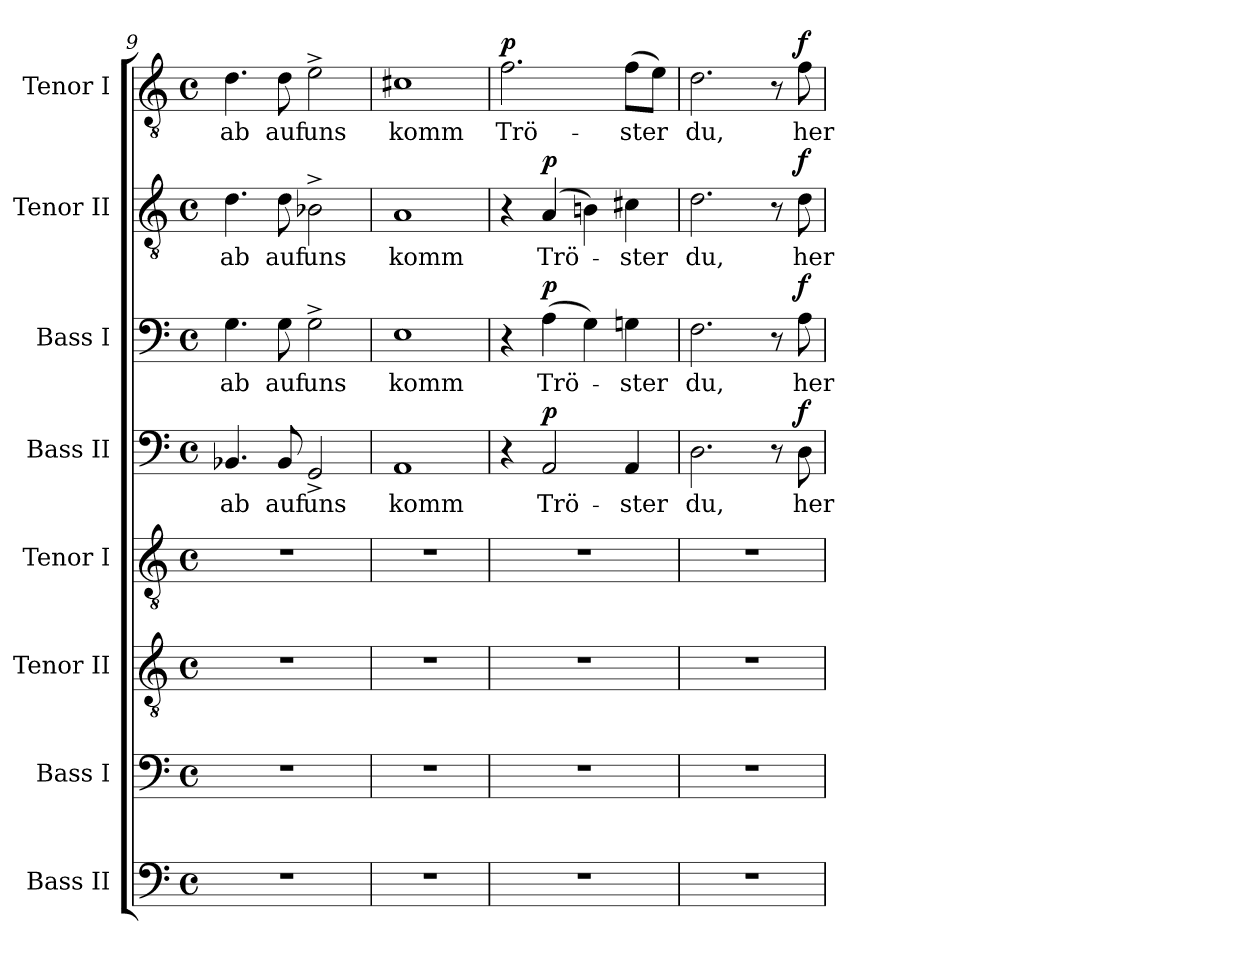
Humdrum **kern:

**kern	**kern	**kern	**kern	**kern	**text	**dynam	**kern	**text	**dynam	**kern	**text	**dynam	**kern	**text	**dynam
*part8	*part7	*part6	*part5	*part4	*part4	*part4	*part3	*part3	*part3	*part2	*part2	*part2	*part1	*part1	*part1
*staff8	*staff7	*staff6	*staff5	*staff4	*staff4	*staff4	*staff3	*staff3	*staff3	*staff2	*staff2	*staff2	*staff1	*staff1	*staff1
*I"Bass II	*I"Bass I	*I"Tenor II	*I"Tenor I	*I"Bass II	*	*	*I"Bass I	*	*	*I"Tenor II	*	*	*I"Tenor I	*	*
*I'B.	*I'B.	*I'T.	*I'T.	*I'B.	*	*	*I'B.	*	*	*I'T.	*	*	*I'T.	*	*
!!LO:LB:g=z
*clefF4	*clefF4	*clefGv2	*clefGv2	*clefF4	*	*	*clefF4	*	*	*clefGv2	*	*	*clefGv2	*	*
*	*	*ITrd7c12	*ITrd7c12	*	*	*	*	*	*	*ITrd7c12	*	*	*ITrd7c12	*	*
*k[]	*k[]	*k[]	*k[]	*k[]	*	*	*k[]	*	*	*k[]	*	*	*k[]	*	*
*C:	*C:	*C:	*C:	*C:	*	*	*C:	*	*	*C:	*	*	*C:	*	*
*M4/4	*M4/4	*M4/4	*M4/4	*M4/4	*	*	*M4/4	*	*	*M4/4	*	*	*M4/4	*	*
*met(c)	*met(c)	*met(c)	*met(c)	*met(c)	*	*	*met(c)	*	*	*met(c)	*	*	*met(c)	*	*
=9	=9	=9	=9	=9	=9	=9	=9	=9	=9	=9	=9	=9	=9	=9	=9
!	!	!	!	!	!LO:LY:b:color=#000000	!	!	!	!	!	!	!	!	!	!
!	!	!	!	!	!	!	!	!LO:LY:b:color=#000000	!	!	!	!	!	!	!
!	!	!	!	!	!	!	!	!	!	!	!LO:LY:b:color=#000000	!	!	!	!
!	!	!	!	!	!	!	!	!	!	!	!	!	!	!LO:LY:b:color=#000000	!
1r	1r	1r	1r	4.BB-Xi/	-ab	.	4.Gi\	-ab	.	4.Di\	-ab	.	4.Di\	-ab	.
!	!	!	!	!	!LO:LY:b:color=#000000	!	!	!	!	!	!	!	!	!	!
!	!	!	!	!	!	!	!	!LO:LY:b:color=#000000	!	!	!	!	!	!	!
!	!	!	!	!	!	!	!	!	!	!	!LO:LY:b:color=#000000	!	!	!	!
!	!	!	!	!	!	!	!	!	!	!	!	!	!	!LO:LY:b:color=#000000	!
.	.	.	.	8BB-i/	auf	.	8Gi\	auf	.	8Di\	auf	.	8Di\	auf	.
!	!	!	!	!	!LO:LY:b:color=#000000	!	!	!	!	!	!	!	!	!	!
!	!	!	!	!	!	!	!	!LO:LY:b:color=#000000	!	!	!	!	!	!	!
!	!	!	!	!	!	!	!	!	!	!	!LO:LY:b:color=#000000	!	!	!	!
!	!	!	!	!	!	!	!	!	!	!	!	!	!	!LO:LY:b:color=#000000	!
.	.	.	.	2GG^i/	uns	.	2G^i\	uns	.	2BB-X^i\	uns	.	2E^i\	uns	.
=10	=10	=10	=10	=10	=10	=10	=10	=10	=10	=10	=10	=10	=10	=10	=10
!	!	!	!	!	!LO:LY:b:color=#000000	!	!	!	!	!	!	!	!	!	!
!	!	!	!	!	!	!	!	!LO:LY:b:color=#000000	!	!	!	!	!	!	!
!	!	!	!	!	!	!	!	!	!	!	!LO:LY:b:color=#000000	!	!	!	!
!	!	!	!	!	!	!	!	!	!	!	!	!	!	!LO:LY:b:color=#000000	!
1r	1r	1r	1r	1AAi	komm	.	1Ei	komm	.	1AAi	komm	.	1C#Xi	komm	.
=11	=11	=11	=11	=11	=11	=11	=11	=11	=11	=11	=11	=11	=11	=11	=11
!	!	!	!	!	!	!	!	!	!	!	!	!	!	!LO:LY:b:color=#000000	!
1r	1r	1r	1r	4r	.	.	4r	.	.	4r	.	.	2.Fi\	Trö-	p
!	!	!	!	!	!LO:LY:b:color=#000000	!	!	!	!	!	!	!	!	!	!
!	!	!	!	!	!	!	!	!LO:LY:b:color=#000000	!	!	!	!	!	!	!
!	!	!	!	!	!	!	!	!	!	!	!LO:LY:b:color=#000000	!	!	!	!
.	.	.	.	2AAi/	Trö-	p	(4Ai\	Trö-	p	(4AAi/	Trö-	p	.	.	.
.	.	.	.	.	.	.	4Gi\)	.	.	4BBni\)	.	.	.	.	.
!	!	!	!	!	!LO:LY:b:color=#000000	!	!	!	!	!	!	!	!	!	!
!	!	!	!	!	!	!	!	!LO:LY:b:color=#000000	!	!	!	!	!	!	!
!	!	!	!	!	!	!	!	!	!	!	!LO:LY:b:color=#000000	!	!	!	!
!	!	!	!	!	!	!	!	!	!	!	!	!	!	!LO:LY:b:color=#000000	!
.	.	.	.	4AAi/	-ster	.	4Gni\	-ster	.	4C#Xi\	-ster	.	(8Fi\L	-ster	.
.	.	.	.	.	.	.	.	.	.	.	.	.	8Ei\J)	.	.
=12	=12	=12	=12	=12	=12	=12	=12	=12	=12	=12	=12	=12	=12	=12	=12
!	!	!	!	!	!LO:LY:b:color=#000000	!	!	!	!	!	!	!	!	!	!
!	!	!	!	!	!	!	!	!LO:LY:b:color=#000000	!	!	!	!	!	!	!
!	!	!	!	!	!	!	!	!	!	!	!LO:LY:b:color=#000000	!	!	!	!
!	!	!	!	!	!	!	!	!	!	!	!	!	!	!LO:LY:b:color=#000000	!
1r	1r	1r	1r	2.Di\	du,	.	2.Fi\	du,	.	2.Di\	du,	.	2.Di\	du,	.
.	.	.	.	8r	.	.	8r	.	.	8r	.	.	8r	.	.
!	!	!	!	!	!LO:LY:b:color=#000000	!	!	!	!	!	!	!	!	!	!
!	!	!	!	!	!	!	!	!LO:LY:b:color=#000000	!	!	!	!	!	!	!
!	!	!	!	!	!	!	!	!	!	!	!LO:LY:b:color=#000000	!	!	!	!
!	!	!	!	!	!	!	!	!	!	!	!	!	!	!LO:LY:b:color=#000000	!
.	.	.	.	8Di\	her-	f	8Ai\	her-	f	8Di\	her-	f	8Fi\	her-	f
=	=	=	=	=	=	=	=	=	=	=	=	=	=	=	=
*-	*-	*-	*-	*-	*-	*-	*-	*-	*-	*-	*-	*-	*-	*-	*-
